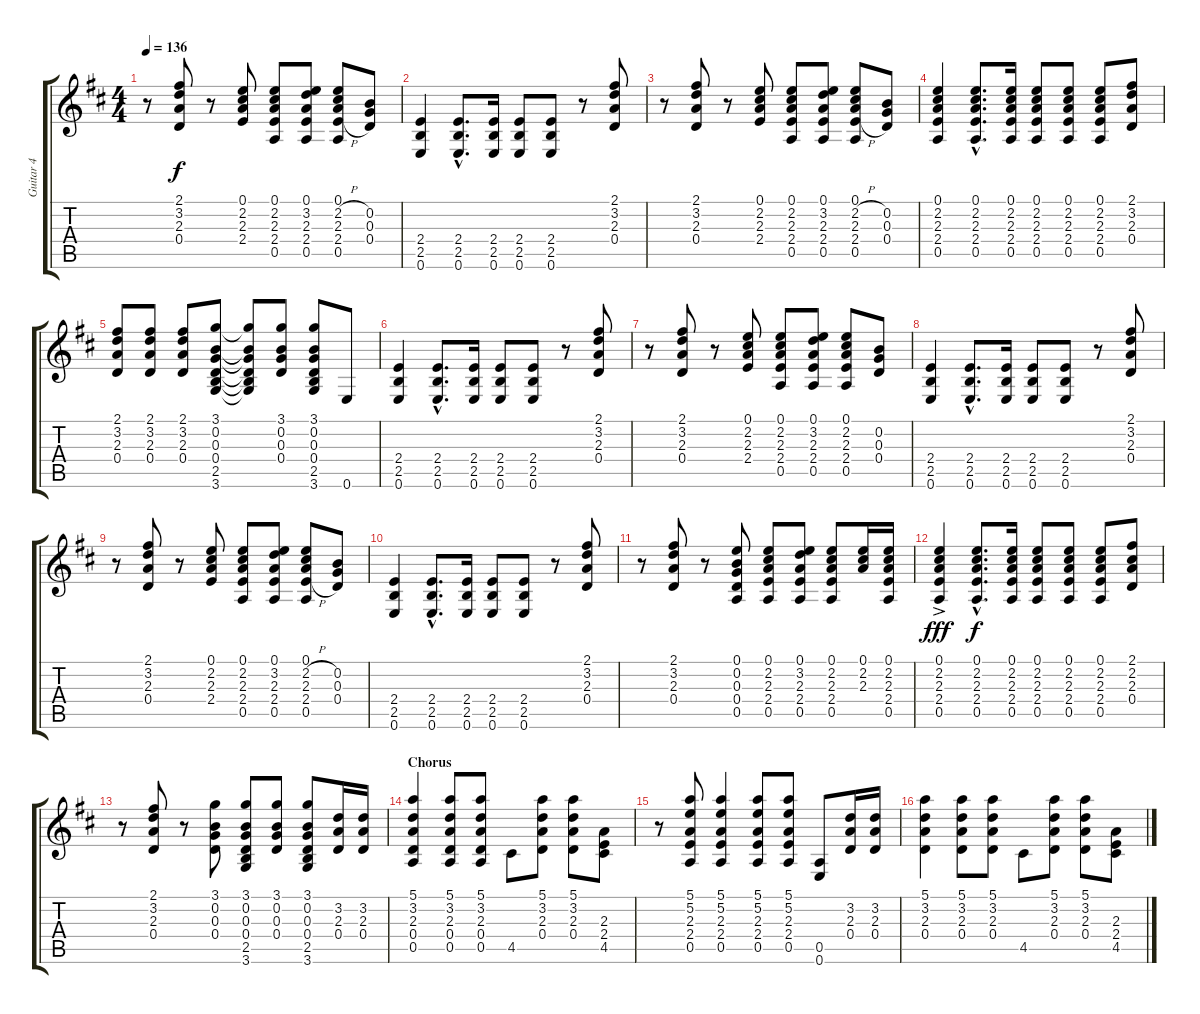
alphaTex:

\track ("Guitar 4" "Guitar 4") {instrument distortionguitar}
\staff {score tabs}
\tuning (E4 B3 G3 D3 A2 E2) {hide}
\ts (4 4)
\tempo 136
\clef g2
\ks d
r.8{dy f} (2.1 3.2 2.3 0.4).8 r.8 (0.1 2.2 2.3 2.4).8 (0.1 2.2 2.3 2.4 0.5).8 (0.1 3.2 2.3 2.4 0.5).8 (0.1 2.2{h} 2.3{h} 2.4{h} 0.5).8 (0.2 0.3 0.4).8 |
(2.4 2.5 0.6).4 (2.4{hac} 2.5{hac} 0.6{hac}).8{d} (2.4 2.5 0.6).16 (2.4 2.5 0.6).8 (2.4 2.5 0.6).8 r.8 (2.1 3.2 2.3 0.4).8 |
r.8 (2.1 3.2 2.3 0.4).8 r.8 (0.1 2.2 2.3 2.4).8 (0.1 2.2 2.3 2.4 0.5).8 (0.1 3.2 2.3 2.4 0.5).8 (0.1 2.2{h} 2.3{h} 2.4{h} 0.5).8 (0.2 0.3 0.4).8 |
(0.1 2.2 2.3 2.4 0.5).4 (0.1{hac} 2.2{hac} 2.3{hac} 2.4{hac} 0.5{hac}).8{d} (0.1 2.2 2.3 2.4 0.5).16 (0.1 2.2 2.3 2.4 0.5).8 (0.1 2.2 2.3 2.4 0.5).8 (0.1 2.2 2.3 2.4 0.5).8 (2.1 3.2 2.3 0.4).8 |
(2.1 3.2 2.3 0.4).8 (2.1 3.2 2.3 0.4).8 (2.1 3.2 2.3 0.4).8 (3.1 0.2 0.3 0.4 2.5 3.6).8 (3.1{t} 0.2{t} 0.3{t} 0.4{t} 2.5{t} 3.6{t}).8 (3.1 0.2 0.3 0.4).8 (3.1 0.2 0.3 0.4 2.5 3.6).8 0.6.8 |
(2.4 2.5 0.6).4 (2.4{hac} 2.5{hac} 0.6{hac}).8{d} (2.4 2.5 0.6).16 (2.4 2.5 0.6).8 (2.4 2.5 0.6).8 r.8 (2.1 3.2 2.3 0.4).8 |
r.8 (2.1 3.2 2.3 0.4).8 r.8 (0.1 2.2 2.3 2.4).8 (0.1 2.2 2.3 2.4 0.5).8 (0.1 3.2 2.3 2.4 0.5).8 (0.1 2.2 2.3 2.4 0.5).8 (0.2 0.3 0.4).8 |
(2.4 2.5 0.6).4 (2.4{hac} 2.5{hac} 0.6{hac}).8{d} (2.4 2.5 0.6).16 (2.4 2.5 0.6).8 (2.4 2.5 0.6).8 r.8 (2.1 3.2 2.3 0.4).8 |
r.8 (2.1 3.2 2.3 0.4).8 r.8 (0.1 2.2 2.3 2.4).8 (0.1 2.2 2.3 2.4 0.5).8 (0.1 3.2 2.3 2.4 0.5).8 (0.1 2.2{h} 2.3{h} 2.4{h} 0.5).8 (0.2 0.3 0.4).8 |
(2.4 2.5 0.6).4 (2.4{hac} 2.5{hac} 0.6{hac}).8{d} (2.4 2.5 0.6).16 (2.4 2.5 0.6).8 (2.4 2.5 0.6).8 r.8 (2.1 3.2 2.3 0.4).8 |
r.8 (2.1 3.2 2.3 0.4).8 r.8 (0.1 0.2 0.3 0.4 0.5).8 (0.1 2.2 2.3 2.4 0.5).8 (0.1 3.2 2.3 2.4 0.5).8 (0.1 2.2 2.3 2.4 0.5).8 (0.1 2.2 2.3).16 (0.1 2.2 2.3 2.4 0.5).16 |
(0.1{ac} 2.2{ac} 2.3{ac} 2.4{ac} 0.5{ac}).4{dy fff} (0.1{hac} 2.2{hac} 2.3{hac} 2.4{hac} 0.5{hac}).8{d dy f} (0.1 2.2 2.3 2.4 0.5).16 (0.1 2.2 2.3 2.4 0.5).8 (0.1 2.2 2.3 2.4 0.5).8 (0.1 2.2 2.3 2.4 0.5).8 (2.1 2.2 2.3 0.4).8 |
r.8 (2.1 3.2 2.3 0.4).8 r.8 (3.1 0.2 0.3 0.4).8 (3.1 0.2 0.3 0.4 2.5 3.6).8 (3.1 0.2 0.3 0.4).8 (3.1 0.2 0.3 0.4 2.5 3.6).8 (3.2 2.3 0.4).16 (3.2 2.3 0.4).16 |
\section ("" "Chorus")
(5.1 3.2 2.3 0.4 0.5).4 (5.1 3.2 2.3 0.4 0.5).8 (5.1 3.2 2.3 0.4 0.5).8 4.5.8 (5.1 3.2 2.3 0.4).8 (5.1 3.2 2.3 0.4).8 (2.3 2.4 4.5).8 |
r.8 (5.1 5.2 2.3 2.4 0.5).8 (5.1 5.2 2.3 2.4 0.5).4 (5.1 5.2 2.3 2.4 0.5).8 (5.1 5.2 2.3 2.4 0.5).8 (0.5 0.6).8 (3.2 2.3 0.4).16 (3.2 2.3 0.4).16 |
(5.1 3.2 2.3 0.4).4 (5.1 3.2 2.3 0.4).8 (5.1 3.2 2.3 0.4).8 4.5.8 (5.1 3.2 2.3 0.4).8 (5.1 3.2 2.3 0.4).8 (2.3 2.4 4.5).8
